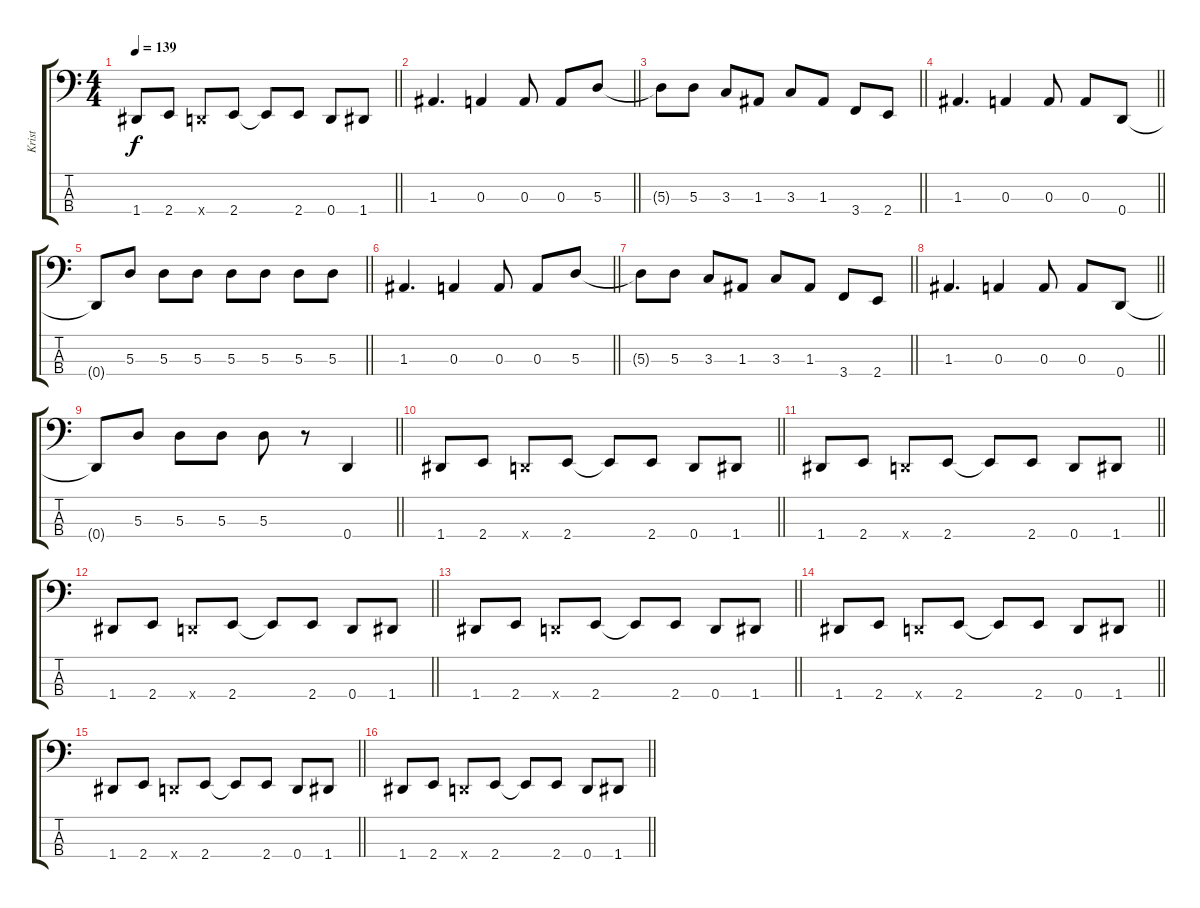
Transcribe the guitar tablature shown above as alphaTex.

\track ("Krist" "Krist") {instrument electricbasspick}
\staff {score tabs}
\tuning (G2 D2 A1 D1) {hide}
\ts (4 4)
\tempo 139
\clef f4
\barLineRight lightlight
\ks c
1.4.8{dy f} 2.4.8 0.4{x}.8 2.4.8 2.4{t}.8 2.4.8 0.4.8 1.4.8 |
\barLineRight lightlight
1.3.4{d} 0.3.4 0.3.8 0.3.8 5.3.8 |
\barLineRight lightlight
5.3{t}.8 5.3.8 3.3.8 1.3.8 3.3.8 1.3.8 3.4.8 2.4.8 |
\barLineRight lightlight
1.3.4{d} 0.3.4 0.3.8 0.3.8 0.4.8 |
\barLineRight lightlight
0.4{t}.8 5.3.8 5.3.8 5.3.8 5.3.8 5.3.8 5.3.8 5.3.8 |
\barLineRight lightlight
1.3.4{d} 0.3.4 0.3.8 0.3.8 5.3.8 |
\barLineRight lightlight
5.3{t}.8 5.3.8 3.3.8 1.3.8 3.3.8 1.3.8 3.4.8 2.4.8 |
\barLineRight lightlight
1.3.4{d} 0.3.4 0.3.8 0.3.8 0.4.8 |
\barLineRight lightlight
0.4{t}.8 5.3.8 5.3.8 5.3.8 5.3.8 r.8 0.4.4 |
\barLineRight lightlight
1.4.8 2.4.8 0.4{x}.8 2.4.8 2.4{t}.8 2.4.8 0.4.8 1.4.8 |
\barLineRight lightlight
1.4.8 2.4.8 0.4{x}.8 2.4.8 2.4{t}.8 2.4.8 0.4.8 1.4.8 |
\barLineRight lightlight
1.4.8 2.4.8 0.4{x}.8 2.4.8 2.4{t}.8 2.4.8 0.4.8 1.4.8 |
\barLineRight lightlight
1.4.8 2.4.8 0.4{x}.8 2.4.8 2.4{t}.8 2.4.8 0.4.8 1.4.8 |
\barLineRight lightlight
1.4.8 2.4.8 0.4{x}.8 2.4.8 2.4{t}.8 2.4.8 0.4.8 1.4.8 |
\barLineRight lightlight
1.4.8 2.4.8 0.4{x}.8 2.4.8 2.4{t}.8 2.4.8 0.4.8 1.4.8 |
\barLineRight lightlight
1.4.8 2.4.8 0.4{x}.8 2.4.8 2.4{t}.8 2.4.8 0.4.8 1.4.8
